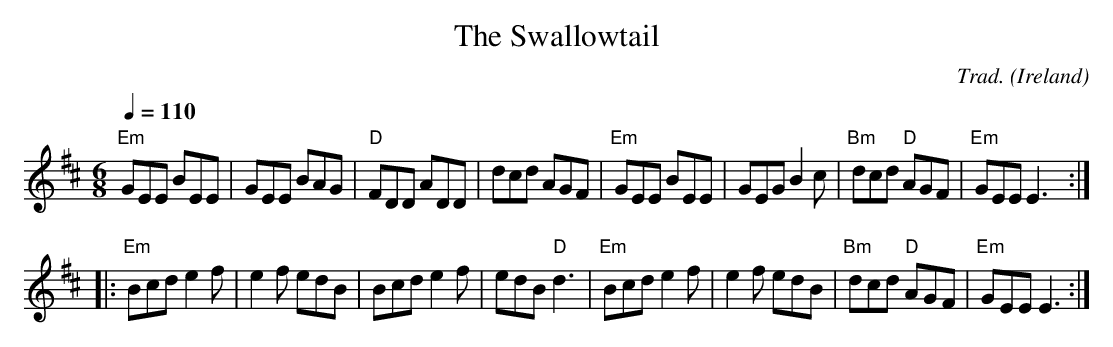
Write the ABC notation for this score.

X:1
T:The Swallowtail
C:Trad.
O:Ireland
M:6/8
L:1/8
Q:1/4=110
K:EDor
"Em"GEE BEE|GEE BAG|"D"FDD ADD|dcd AGF|\
"Em"GEE BEE|GEG B2c|"Bm"dcd "D"AGF|"Em"GEE E3:|
|:"Em"Bcd e2f|e2f edB|Bcd e2f|edB "D"d3|\
"Em"Bcd e2f|e2f edB|"Bm"dcd "D"AGF|"Em"GEE E3:|
